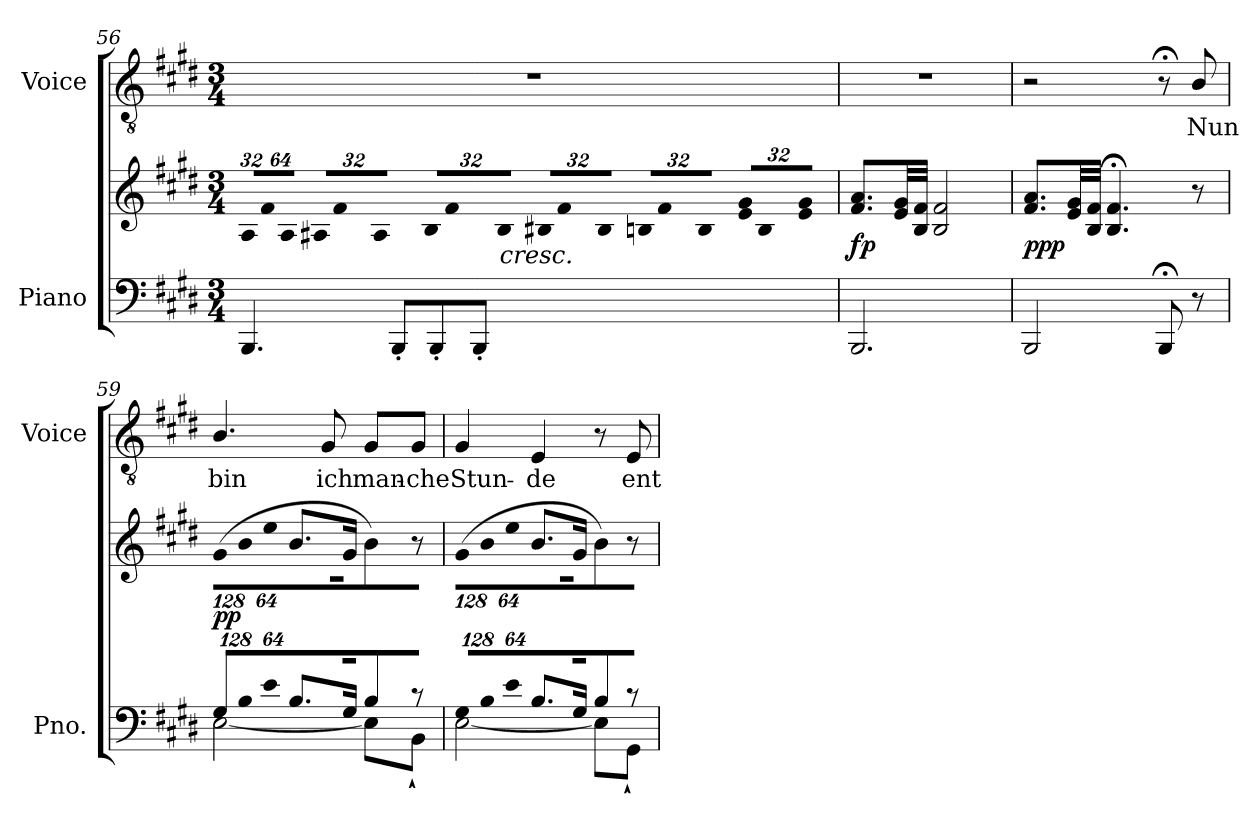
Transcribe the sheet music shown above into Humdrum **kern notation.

**kern	**kern	**dynam	**kern	**text
*part2	*part2	*part2	*part1	*part1
*staff3	*staff2	*staff2/3	*staff1	*staff1
*I"Piano	*	*	*I"Voice	*
*I'Pno.	*	*	*I'Voice	*
*clefF4	*clefG2	*	*clefGv2	*
*k[f#c#g#d#]	*k[f#c#g#d#]	*	*k[f#c#g#d#]	*
*E:	*E:	*	*E:	*
*M3/4	*M3/4	*	*M3/4	*
*	*Xbrackettup	*	*	*
=56	=56	=56	=56	=56
!	!LO:N:vis=16	!	!LO:N:vis=1	!
4.BBBi/	512%21Ai/LL	.	2.r	.
!	!LO:N:vis=16	!	!	!
.	1024%43f#i/	.	.	.
!	!LO:N:vis=16	!	!	!
.	1024%43Ai/JJ	.	.	.
!	!LO:N:vis=16	!	!	!
.	512%21A#Xi/LL	.	.	.
!	!LO:N:vis=16	!	!	!
.	1024%43f#i/	.	.	.
!	!LO:N:vis=16	!	!	!
.	1024%43A#i/JJ	.	.	.
!	!LO:N:vis=16	!	!	!
.	512%21Bi/LL	.	.	.
!	!LO:N:vis=16	!	!	!
.	1024%43f#i/	.	.	.
!	!LO:N:vis=16	!	!	!
.	1024%43Bi/JJ	.	.	.
!	!LO:N:vis=16	!	!	!
8BBB'i/L	512%21B#Xi/LL	[	.	.
!	!LO:N:vis=16	!	!	!
.	1024%43f#i/	.	.	.
!	!LO:N:vis=16	!	!	!
.	1024%43B#i/JJ	.	.	.
!	!LO:N:vis=16	!	!	!
8BBB'i/	512%21Bni/LL	.	.	.
!	!LO:N:vis=16	!	!	!
.	1024%43f#i/	.	.	.
!	!LO:N:vis=16	!	!	!
.	1024%43Bi/JJ	.	.	.
!	!LO:N:vis=16	!	!	!
8BBB'i/J	512%21ei/ 512%21g#iLL	.	.	.
!	!LO:N:vis=16	!	!	!
.	1024%43Bi/	.	.	.
!	!LO:N:vis=16	!LO:HP:b	!	!
.	1024%43ei/ 1024%43g#iJJ	<	.	.
=57	=57	=57	=57	=57
!	!	!	!LO:N:vis=1	!
2.BBBi/	8.f#i/ 8.aiL	fp	2.r	.
.	32ei/ 32g#iLL	.	.	.
.	32Bi/ 32f#iJJJ	.	.	.
.	2Bi/ 2f#i	.	.	.
=58	=58	=58	=58	=58
2BBBi/	8.f#i/ 8.aiL	ppp	2r	.
.	32ei/ 32g#iLL	.	.	.
.	32Bi/ 32f#iJJJ	.	.	.
.	4.Bi/; 4.f#i;	.	.	.
8BBB;i/	.	.	8r;	.
!	!	!	!	!LO:LY:b:color=#000000
8r	8r	.	8Bi/	Nun
!!LO:PB:g=z
=59	=59	=59	=59	=59
*Xbrackettup	*	*	*	*
!LO:N:vis=8	!LO:N:vis=8	!	!	!
*^	*	*	*	*
!	!	!	!	!	!LO:LY:b:color=#000000
1024%85G#i/L	[2Ei\	(1024%85g#i\L	pp	4.Bi/	bin
!LO:N:vis=8	!	!LO:N:vis=8	!	!	!
1024%85Bi/	.	1024%85bi\	.	.	.
!LO:N:vis=8	!	!LO:N:vis=8	!	!	!
512%43ei/J	.	512%43eei\J	.	.	.
8.Bi/L	.	8.bi/L	.	.	.
!	!	!	!	!	!LO:LY:b:color=#000000
.	.	.	.	8G#i/	ich
16G#i/Jk	.	16g#i/Jk	.	.	.
!	!	!	!	!	!LO:LY:b:color=#000000
8Bi/	8Ei\L]	8bi\)	.	8G#i/L	man-
!	!	!	!	!	!LO:LY:b:color=#000000
8r	8BB`i\J	8r	.	8G#i/J	-che
=60	=60	=60	=60	=60	=60
!LO:N:vis=8	!	!LO:N:vis=8	!	!	!
!	!	!	!	!	!LO:LY:b:color=#000000
1024%85G#i/L	[2Ei\	(1024%85g#i\L	.	4G#i/	Stun-
!LO:N:vis=8	!	!LO:N:vis=8	!	!	!
1024%85Bi/	.	1024%85bi\	.	.	.
!LO:N:vis=8	!	!LO:N:vis=8	!	!	!
512%43ei/J	.	512%43eei\J	.	.	.
!	!	!	!	!	!LO:LY:b:color=#000000
8.Bi/L	.	8.bi/L	.	4Ei/	-de
16G#i/Jk	.	16g#i/Jk	.	.	.
8Bi/	8Ei\L]	8bi\)	.	8r	.
!	!	!	!	!	!LO:LY:b:color=#000000
8r	8GG#`i\J	8r	.	8Ei/	ent-
*v	*v	*	*	*	*
=	=	=	=	=
*-	*-	*-	*-	*-
